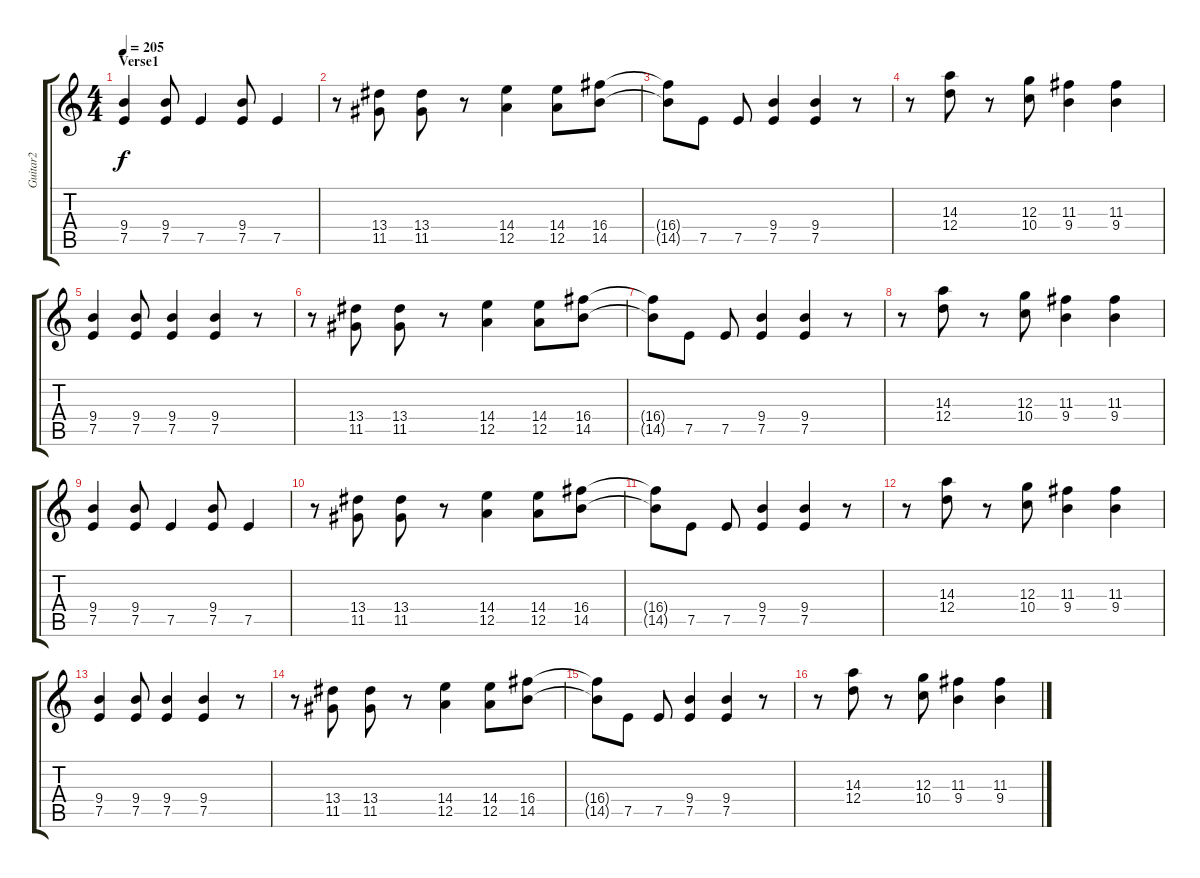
\track ("Guitar2" "Guitar2") {instrument distortionguitar}
\staff {score tabs}
\tuning (E4 B3 G3 D3 A2 E2) {hide}
\ts (4 4)
\section ("" "Verse1")
\tempo 205
\clef g2
\ks c
(9.4 7.5).4{dy f} (9.4 7.5).8 7.5.4 (9.4 7.5).8 7.5.4 |
r.8 (13.4 11.5).8 (13.4 11.5).8 r.8 (14.4 12.5).4 (14.4 12.5).8 (16.4 14.5).8 |
(16.4{t} 14.5{t}).8 7.5.8 7.5.8 (9.4 7.5).4 (9.4 7.5).4 r.8 |
r.8 (14.3 12.4).8 r.8 (12.3 10.4).8 (11.3 9.4).4 (11.3 9.4).4 |
(9.4 7.5).4 (9.4 7.5).8 (9.4 7.5).4 (9.4 7.5).4 r.8 |
r.8 (13.4 11.5).8 (13.4 11.5).8 r.8 (14.4 12.5).4 (14.4 12.5).8 (16.4 14.5).8 |
(16.4{t} 14.5{t}).8 7.5.8 7.5.8 (9.4 7.5).4 (9.4 7.5).4 r.8 |
r.8 (14.3 12.4).8 r.8 (12.3 10.4).8 (11.3 9.4).4 (11.3 9.4).4 |
(9.4 7.5).4 (9.4 7.5).8 7.5.4 (9.4 7.5).8 7.5.4 |
r.8 (13.4 11.5).8 (13.4 11.5).8 r.8 (14.4 12.5).4 (14.4 12.5).8 (16.4 14.5).8 |
(16.4{t} 14.5{t}).8 7.5.8 7.5.8 (9.4 7.5).4 (9.4 7.5).4 r.8 |
r.8 (14.3 12.4).8 r.8 (12.3 10.4).8 (11.3 9.4).4 (11.3 9.4).4 |
(9.4 7.5).4 (9.4 7.5).8 (9.4 7.5).4 (9.4 7.5).4 r.8 |
r.8 (13.4 11.5).8 (13.4 11.5).8 r.8 (14.4 12.5).4 (14.4 12.5).8 (16.4 14.5).8 |
(16.4{t} 14.5{t}).8 7.5.8 7.5.8 (9.4 7.5).4 (9.4 7.5).4 r.8 |
r.8 (14.3 12.4).8 r.8 (12.3 10.4).8 (11.3 9.4).4 (11.3 9.4).4
